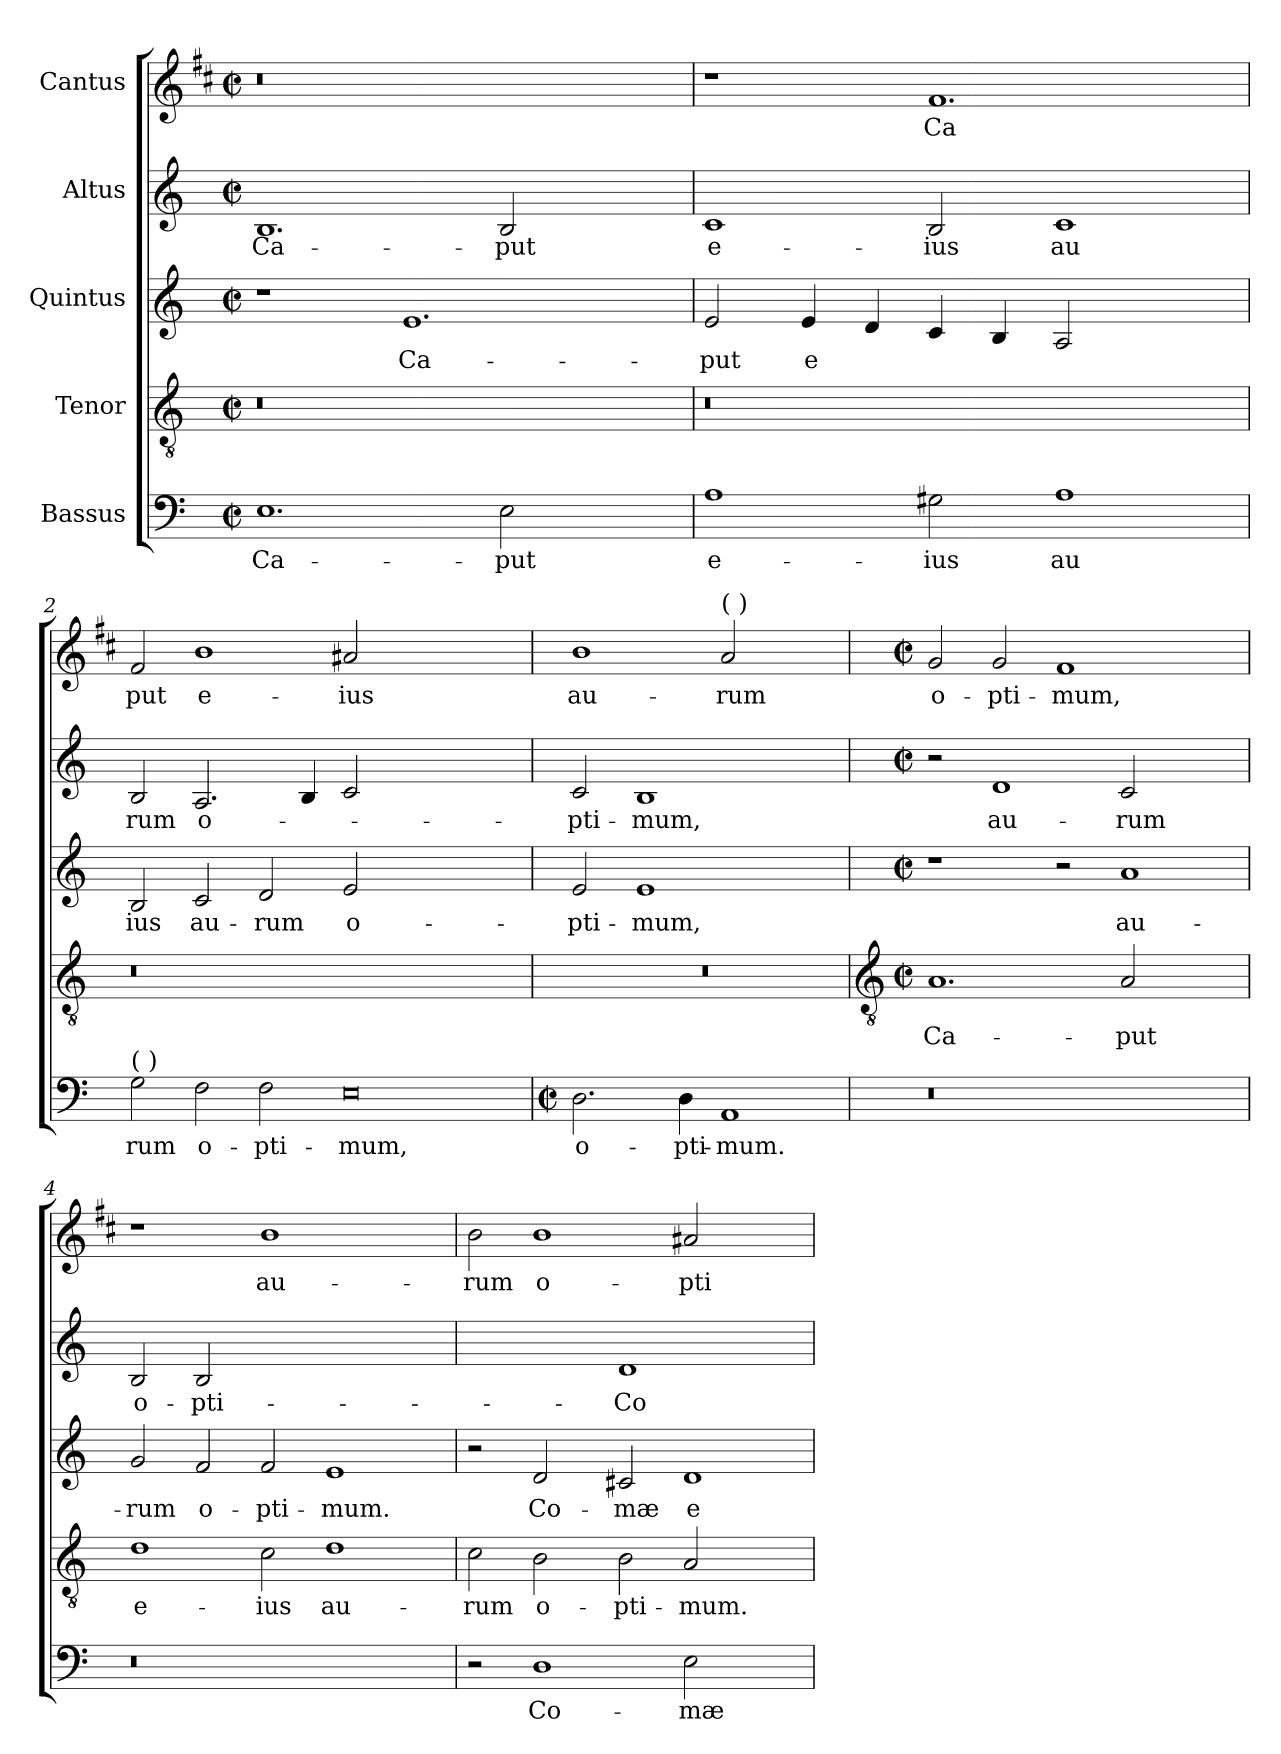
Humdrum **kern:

**kern	**text	**kern	**text	**kern	**text	**kern	**text	**kern	**text
*part5	*part5	*part4	*part4	*part3	*part3	*part2	*part2	*part1	*part1
*staff5	*staff5	*staff4	*staff4	*staff3	*staff3	*staff2	*staff2	*staff1	*staff1
*I"Bassus	*	*I"Tenor	*	*I"Quintus	*	*I"Altus	*	*I"Cantus	*
*clefF4	*	*clefGv2	*	*clefG2	*	*clefG2	*	*clefG2	*
*	*	*	*	*	*	*	*	*ITrd1c2	*
*k[]	*	*k[]	*	*k[]	*	*k[]	*	*k[]	*
*C:	*	*C:	*	*C:	*	*C:	*	*C:	*
*M4/2	*	*M4/2	*	*M4/2	*	*M4/2	*	*M4/2	*
*met(c|)	*	*met(c|)	*	*met(c|)	*	*met(c|)	*	*met(c|)	*
=	=	=	=	=	=	=	=	=	=
!	!LO:LY:b	!	!	!	!	!	!LO:LY:b	!	!
1.E	Ca-	0r	.	1r	.	1.B	Ca-	0r	.
!	!	!	!	!	!LO:LY:b	!	!	!	!
.	.	.	.	1.e	Ca-	.	.	.	.
!	!LO:LY:b	!	!	!	!	!	!LO:LY:b	!	!
2E	-put	.	.	.	.	2B	-put	.	.
2ryy	.	2ryy	.	.	.	2ryy	.	2ryy	.
=1A	=1A	=1A	=1A	=1A	=1A	=1A	=1A	=1A	=1A
!	!LO:LY:b	!	!	!	!LO:LY:b	!	!LO:LY:b	!	!
1A	e-	0r	.	2e	-put	1c	e-	1r	.
!	!	!	!	!	!LO:LY:b	!	!	!	!
.	.	.	.	4e	e	.	.	.	.
.	.	.	.	4d	.	.	.	.	.
!	!LO:LY:b	!	!	!	!	!	!LO:LY:b	!	!LO:LY:b
2G#X	-ius	.	.	4c	.	2B	-ius	1.e	Ca
.	.	.	.	4B	.	.	.	.	.
!	!LO:LY:b	!	!	!	!	!	!LO:LY:b	!	!
1A	au	.	.	2A	.	1c	au	.	.
.	.	2ryy	.	2ryy	.	.	.	.	.
=2A	=2A	=2A	=2A	=2A	=2A	=2A	=2A	=2A	=2A
!LO:TX:a:t=(  )	!	!	!	!	!	!	!	!	!
!	!LO:LY:b	!	!	!	!LO:LY:b	!	!LO:LY:b	!	!LO:LY:b
2G	rum	0r	.	2B	ius	2B	rum	2e	put
!	!LO:LY:b	!	!	!	!LO:LY:b	!	!LO:LY:b	!	!LO:LY:b
2F	o-	.	.	2c	au-	2.A	o-	1a	e-
!	!LO:LY:b	!	!	!	!LO:LY:b	!	!	!	!
2F	-pti-	.	.	2d	-rum	.	.	.	.
.	.	.	.	.	.	4B	.	.	.
!	!LO:LY:b	!	!	!	!LO:LY:b	!	!	!	!LO:LY:b
0E	-mum,	.	.	2e	o-	2c	.	2g#	-ius
.	.	1.ryy	.	1.ryy	.	1.ryy	.	1.ryy	.
!!LO:LB:g=z
=2B	=2B	=2B	=2B	=2B	=2B	=2B	=2B	=2B	=2B
*M4/2	*	*	*	*	*	*	*	*	*
*met(c|)	*	*	*	*	*	*	*	*	*
!	!LO:LY:b	!	!	!	!LO:LY:b	!	!LO:LY:b	!	!LO:LY:b
2.D	o-	0r	.	2e	-pti-	2c	-pti-	1a	au-
!	!	!	!	!	!LO:LY:b	!	!LO:LY:b	!	!
.	.	.	.	1e	-mum,	1B	-mum,	.	.
!	!LO:LY:b	!	!	!	!	!	!	!	!
4D	-pti-	.	.	.	.	.	.	.	.
!	!	!	!	!	!	!	!	!LO:TX:a:t=(  )	!
!	!LO:LY:b	!	!	!	!	!	!	!	!LO:LY:b
1AA	-mum.	.	.	.	.	.	.	2g	-rum
.	.	.	.	2ryy	.	2ryy	.	2ryy	.
!!LO:LB:g=z
=3	=3	=3	=3	=3	=3	=3	=3	=3	=3
*	*	*clefGv2	*	*	*	*	*	*	*
*	*	*M4/2	*	*M4/2	*	*M4/2	*	*M4/2	*
*	*	*met(c|)	*	*met(c|)	*	*met(c|)	*	*met(c|)	*
!	!	!	!LO:LY:b	!	!	!	!	!	!LO:LY:b
0r	.	1.A	Ca-	1r	.	2r	.	2f	o-
!	!	!	!	!	!	!	!LO:LY:b	!	!LO:LY:b
.	.	.	.	.	.	1d	au-	2f	-pti-
!	!	!	!	!	!	!	!	!	!LO:LY:b
.	.	.	.	2r	.	.	.	1e	-mum,
!	!	!	!LO:LY:b	!	!LO:LY:b	!	!LO:LY:b	!	!
.	.	2A	-put	1a	au-	2c	-rum	.	.
2ryy	.	2ryy	.	.	.	2ryy	.	2ryy	.
=4	=4	=4	=4	=4	=4	=4	=4	=4	=4
!	!	!	!LO:LY:b	!	!LO:LY:b	!	!LO:LY:b	!	!
0r	.	1d	e-	2g	-rum	2B	o-	1r	.
!	!	!	!	!	!LO:LY:b	!	!LO:LY:b	!	!
.	.	.	.	2f	o-	2B	-pti-	.	.
!	!	!	!LO:LY:b	!	!LO:LY:b	!	!LO:LY:b	!	!LO:LY:b
.	.	2c	-ius	2f	-pti-	[1Ayy	-mum.	1a	au-
!	!	!	!LO:LY:b	!	!LO:LY:b	!	!	!	!
.	.	1d	au-	1e	-mum.	.	.	.	.
2ryy	.	.	.	.	.	2ryy	.	2ryy	.
=5	=5	=5	=5	=5	=5	=5	=5	=5	=5
!	!	!	!LO:LY:b	!	!	!	!	!	!LO:LY:b
2r	.	2c	-rum	2r	.	2.Ayy_	.	2a	-rum
!	!LO:LY:b	!	!LO:LY:b	!	!LO:LY:b	!	!	!	!LO:LY:b
1D	Co-	2B	o-	2d	Co-	.	.	1a	o-
.	.	.	.	.	.	4Ayy]	.	.	.
!	!	!	!LO:LY:b	!	!LO:LY:b	!	!LO:LY:b	!	!
.	.	2B	-pti-	2c#X	-mæ	1d	Co-	.	.
!	!LO:LY:b	!	!LO:LY:b	!	!LO:LY:b	!	!	!	!LO:LY:b
2E	-mæ	2A	-mum.	1d	e	.	.	2g#X	-pti-
2ryy	.	2ryy	.	.	.	2ryy	.	2ryy	.
=	=	=	=	=	=	=	=	=	=
*-	*-	*-	*-	*-	*-	*-	*-	*-	*-
